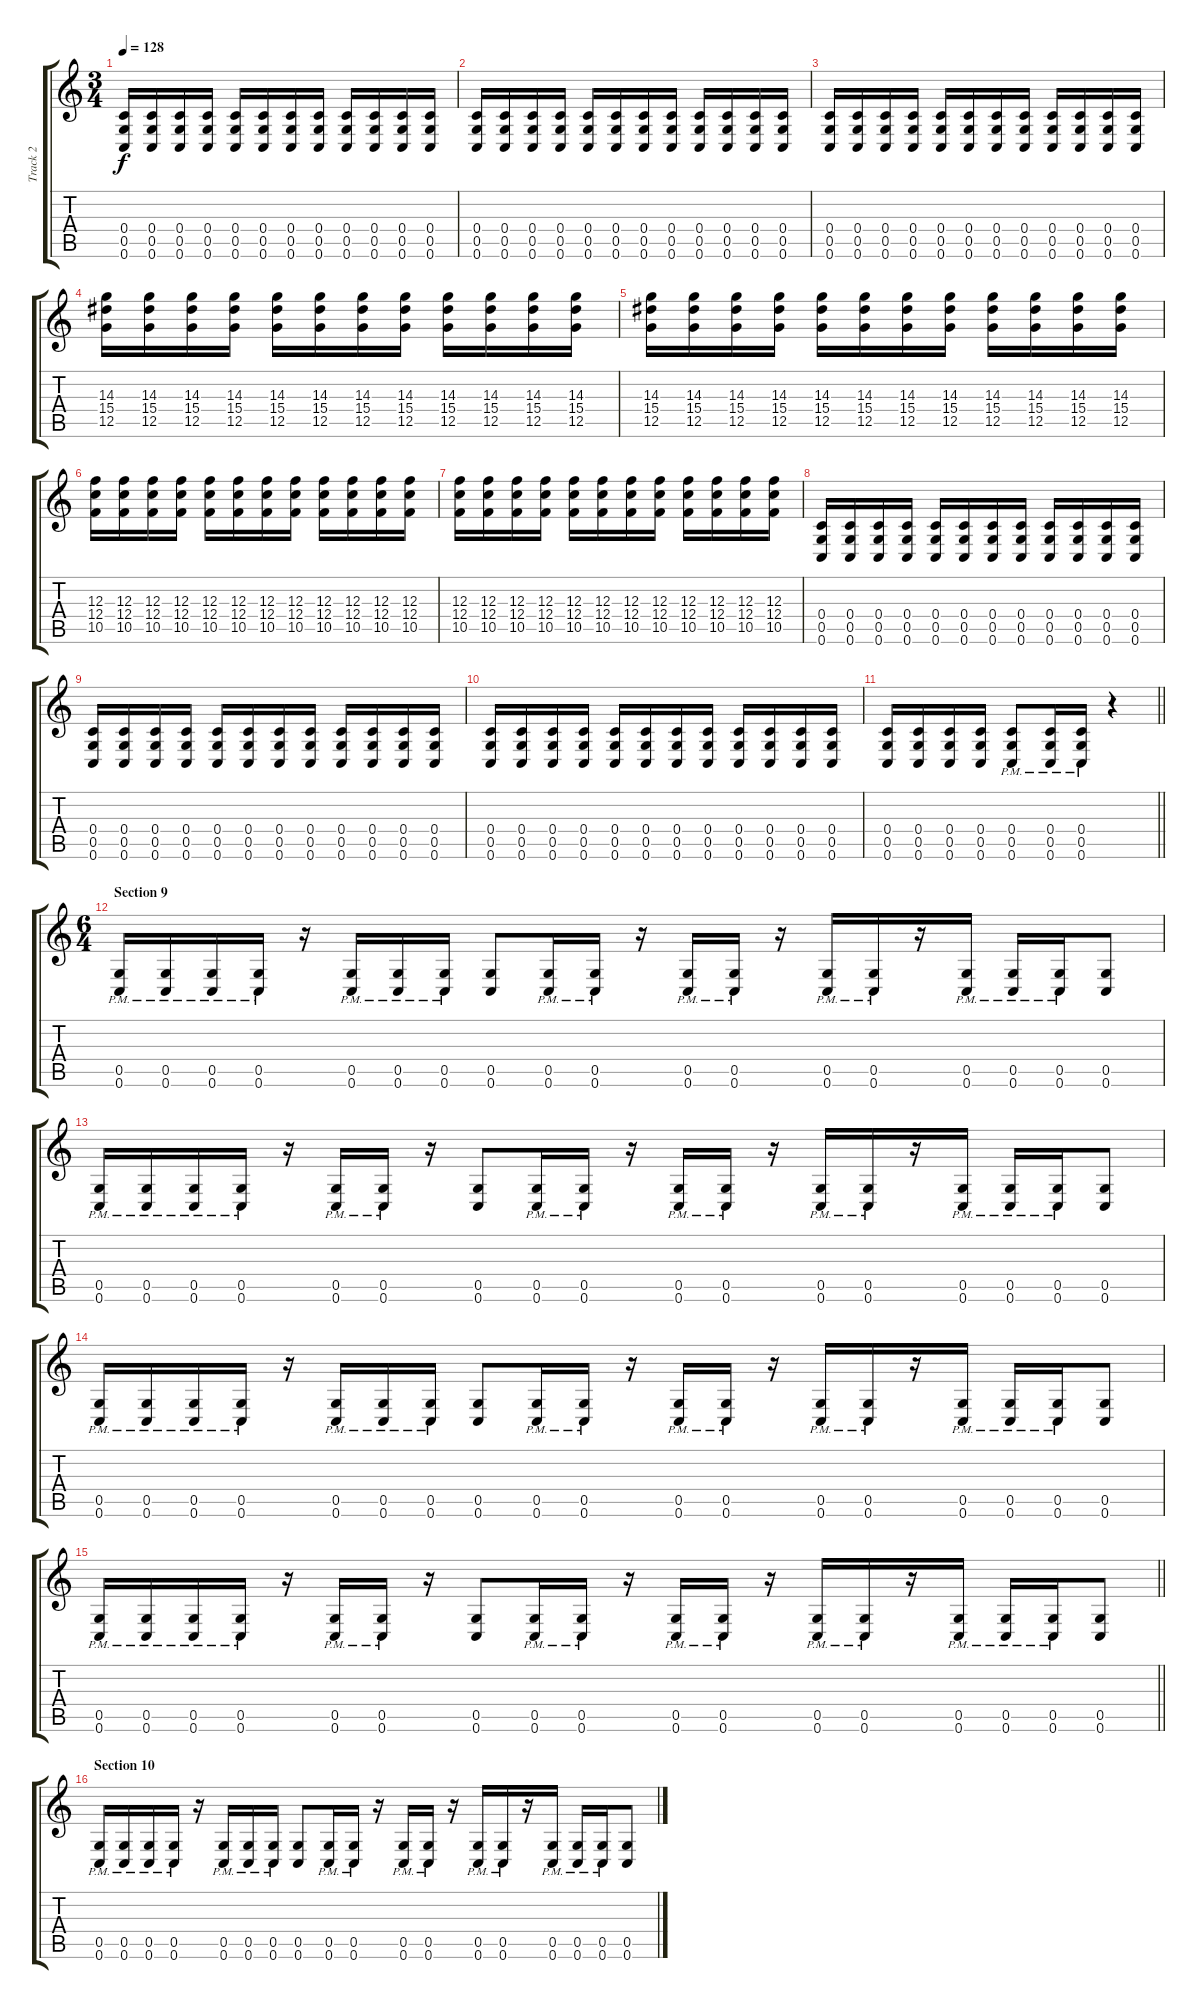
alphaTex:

\track ("Track 2" "Track 2") {instrument distortionguitar}
\staff {score tabs}
\tuning (D4 A3 F3 C3 G2 C2) {hide}
\ts (3 4)
\tempo 128
\clef g2
\ks c
(0.4 0.5 0.6).16{dy f} (0.4 0.5 0.6).16 (0.4 0.5 0.6).16 (0.4 0.5 0.6).16 (0.4 0.5 0.6).16 (0.4 0.5 0.6).16 (0.4 0.5 0.6).16 (0.4 0.5 0.6).16 (0.4 0.5 0.6).16 (0.4 0.5 0.6).16 (0.4 0.5 0.6).16 (0.4 0.5 0.6).16 |
(0.4 0.5 0.6).16 (0.4 0.5 0.6).16 (0.4 0.5 0.6).16 (0.4 0.5 0.6).16 (0.4 0.5 0.6).16 (0.4 0.5 0.6).16 (0.4 0.5 0.6).16 (0.4 0.5 0.6).16 (0.4 0.5 0.6).16 (0.4 0.5 0.6).16 (0.4 0.5 0.6).16 (0.4 0.5 0.6).16 |
(0.4 0.5 0.6).16 (0.4 0.5 0.6).16 (0.4 0.5 0.6).16 (0.4 0.5 0.6).16 (0.4 0.5 0.6).16 (0.4 0.5 0.6).16 (0.4 0.5 0.6).16 (0.4 0.5 0.6).16 (0.4 0.5 0.6).16 (0.4 0.5 0.6).16 (0.4 0.5 0.6).16 (0.4 0.5 0.6).16 |
(14.3 15.4 12.5).16{volume 11} (14.3 15.4 12.5).16 (14.3 15.4 12.5).16 (14.3 15.4 12.5).16 (14.3 15.4 12.5).16 (14.3 15.4 12.5).16 (14.3 15.4 12.5).16 (14.3 15.4 12.5).16 (14.3 15.4 12.5).16 (14.3 15.4 12.5).16 (14.3 15.4 12.5).16 (14.3 15.4 12.5).16 |
(14.3 15.4 12.5).16 (14.3 15.4 12.5).16 (14.3 15.4 12.5).16 (14.3 15.4 12.5).16 (14.3 15.4 12.5).16 (14.3 15.4 12.5).16 (14.3 15.4 12.5).16 (14.3 15.4 12.5).16 (14.3 15.4 12.5).16 (14.3 15.4 12.5).16 (14.3 15.4 12.5).16 (14.3 15.4 12.5).16 |
(12.3 12.4 10.5).16 (12.3 12.4 10.5).16 (12.3 12.4 10.5).16 (12.3 12.4 10.5).16 (12.3 12.4 10.5).16 (12.3 12.4 10.5).16 (12.3 12.4 10.5).16 (12.3 12.4 10.5).16 (12.3 12.4 10.5).16 (12.3 12.4 10.5).16 (12.3 12.4 10.5).16 (12.3 12.4 10.5).16 |
(12.3 12.4 10.5).16 (12.3 12.4 10.5).16 (12.3 12.4 10.5).16 (12.3 12.4 10.5).16 (12.3 12.4 10.5).16 (12.3 12.4 10.5).16 (12.3 12.4 10.5).16 (12.3 12.4 10.5).16 (12.3 12.4 10.5).16 (12.3 12.4 10.5).16 (12.3 12.4 10.5).16 (12.3 12.4 10.5).16 |
(0.4 0.5 0.6).16 (0.4 0.5 0.6).16 (0.4 0.5 0.6).16 (0.4 0.5 0.6).16 (0.4 0.5 0.6).16 (0.4 0.5 0.6).16 (0.4 0.5 0.6).16 (0.4 0.5 0.6).16 (0.4 0.5 0.6).16 (0.4 0.5 0.6).16 (0.4 0.5 0.6).16 (0.4 0.5 0.6).16 |
(0.4 0.5 0.6).16 (0.4 0.5 0.6).16 (0.4 0.5 0.6).16 (0.4 0.5 0.6).16 (0.4 0.5 0.6).16 (0.4 0.5 0.6).16 (0.4 0.5 0.6).16 (0.4 0.5 0.6).16 (0.4 0.5 0.6).16 (0.4 0.5 0.6).16 (0.4 0.5 0.6).16 (0.4 0.5 0.6).16 |
(0.4 0.5 0.6).16 (0.4 0.5 0.6).16 (0.4 0.5 0.6).16 (0.4 0.5 0.6).16 (0.4 0.5 0.6).16 (0.4 0.5 0.6).16 (0.4 0.5 0.6).16 (0.4 0.5 0.6).16 (0.4 0.5 0.6).16 (0.4 0.5 0.6).16 (0.4 0.5 0.6).16 (0.4 0.5 0.6).16 |
\barLineRight lightlight
(0.4 0.5 0.6).16 (0.4 0.5 0.6).16 (0.4 0.5 0.6).16 (0.4 0.5 0.6).16 (0.4{pm} 0.5{pm} 0.6{pm}).8{volume 16} (0.4{pm} 0.5{pm} 0.6{pm}).16 (0.4{pm} 0.5{pm} 0.6{pm}).16 r.4 |
\ts (6 4)
\section ("" "Section 9")
(0.5{pm} 0.6{pm}).16{volume 13} (0.5{pm} 0.6{pm}).16 (0.5{pm} 0.6{pm}).16 (0.5{pm} 0.6{pm}).16 r.16 (0.5{pm} 0.6{pm}).16 (0.5{pm} 0.6{pm}).16 (0.5{pm} 0.6{pm}).16 (0.5 0.6).8 (0.5{pm} 0.6{pm}).16 (0.5{pm} 0.6{pm}).16 r.16 (0.5{pm} 0.6{pm}).16 (0.5{pm} 0.6{pm}).16 r.16 (0.5{pm} 0.6{pm}).16 (0.5{pm} 0.6{pm}).16 r.16 (0.5{pm} 0.6{pm}).16 (0.5{pm} 0.6{pm}).16 (0.5{pm} 0.6{pm}).16 (0.5 0.6).8 |
(0.5{pm} 0.6{pm}).16 (0.5{pm} 0.6{pm}).16 (0.5{pm} 0.6{pm}).16 (0.5{pm} 0.6{pm}).16 r.16 (0.5{pm} 0.6{pm}).16 (0.5{pm} 0.6{pm}).16 r.16 (0.5 0.6).8 (0.5{pm} 0.6{pm}).16 (0.5{pm} 0.6{pm}).16 r.16 (0.5{pm} 0.6{pm}).16 (0.5{pm} 0.6{pm}).16 r.16 (0.5{pm} 0.6{pm}).16 (0.5{pm} 0.6{pm}).16 r.16 (0.5{pm} 0.6{pm}).16 (0.5{pm} 0.6{pm}).16 (0.5{pm} 0.6{pm}).16 (0.5 0.6).8 |
(0.5{pm} 0.6{pm}).16 (0.5{pm} 0.6{pm}).16 (0.5{pm} 0.6{pm}).16 (0.5{pm} 0.6{pm}).16 r.16 (0.5{pm} 0.6{pm}).16 (0.5{pm} 0.6{pm}).16 (0.5{pm} 0.6{pm}).16 (0.5 0.6).8 (0.5{pm} 0.6{pm}).16 (0.5{pm} 0.6{pm}).16 r.16 (0.5{pm} 0.6{pm}).16 (0.5{pm} 0.6{pm}).16 r.16 (0.5{pm} 0.6{pm}).16 (0.5{pm} 0.6{pm}).16 r.16 (0.5{pm} 0.6{pm}).16 (0.5{pm} 0.6{pm}).16 (0.5{pm} 0.6{pm}).16 (0.5 0.6).8 |
\barLineRight lightlight
(0.5{pm} 0.6{pm}).16 (0.5{pm} 0.6{pm}).16 (0.5{pm} 0.6{pm}).16 (0.5{pm} 0.6{pm}).16 r.16 (0.5{pm} 0.6{pm}).16 (0.5{pm} 0.6{pm}).16 r.16 (0.5 0.6).8 (0.5{pm} 0.6{pm}).16 (0.5{pm} 0.6{pm}).16 r.16 (0.5{pm} 0.6{pm}).16 (0.5{pm} 0.6{pm}).16 r.16 (0.5{pm} 0.6{pm}).16 (0.5{pm} 0.6{pm}).16 r.16 (0.5{pm} 0.6{pm}).16 (0.5{pm} 0.6{pm}).16 (0.5{pm} 0.6{pm}).16 (0.5 0.6).8 |
\section ("" "Section 10")
(0.5{pm} 0.6{pm}).16 (0.5{pm} 0.6{pm}).16 (0.5{pm} 0.6{pm}).16 (0.5{pm} 0.6{pm}).16 r.16 (0.5{pm} 0.6{pm}).16 (0.5{pm} 0.6{pm}).16 (0.5{pm} 0.6{pm}).16 (0.5 0.6).8 (0.5{pm} 0.6{pm}).16 (0.5{pm} 0.6{pm}).16 r.16 (0.5{pm} 0.6{pm}).16 (0.5{pm} 0.6{pm}).16 r.16 (0.5{pm} 0.6{pm}).16 (0.5{pm} 0.6{pm}).16 r.16 (0.5{pm} 0.6{pm}).16 (0.5{pm} 0.6{pm}).16 (0.5{pm} 0.6{pm}).16 (0.5 0.6).8
